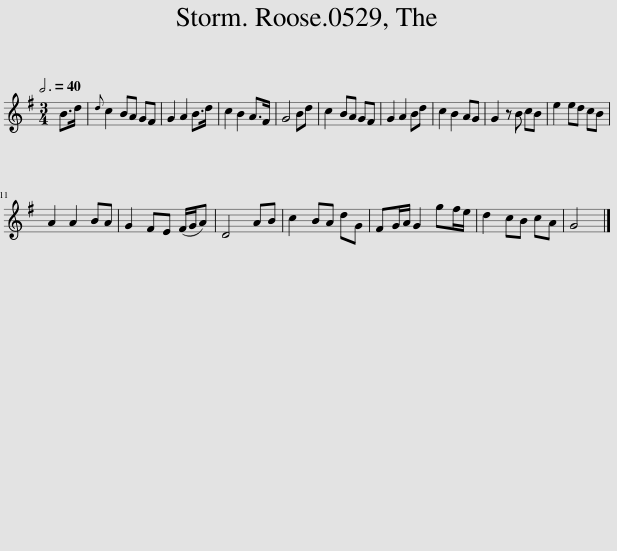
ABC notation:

X:1
L:1/8
Q:3/4=40
M:3/4
I:linebreak $
K:G
V:1 treble
V:1
 B>d |{d} c2 BA GF | G2 A2 B>d | c2 B2 A>F | G4 Bd | %5
 c2 BA GF | G2 A2 Bd | c2 B2 AG | G2 z B cB | e2 ed cB |$ %10
 A2 A2 BA | G2 FE (F/G/A) | D4 AB | c2 BA dG | FG/A/ G2 gf/e/ | %15
 d2 cB cA | G4 |] %17
